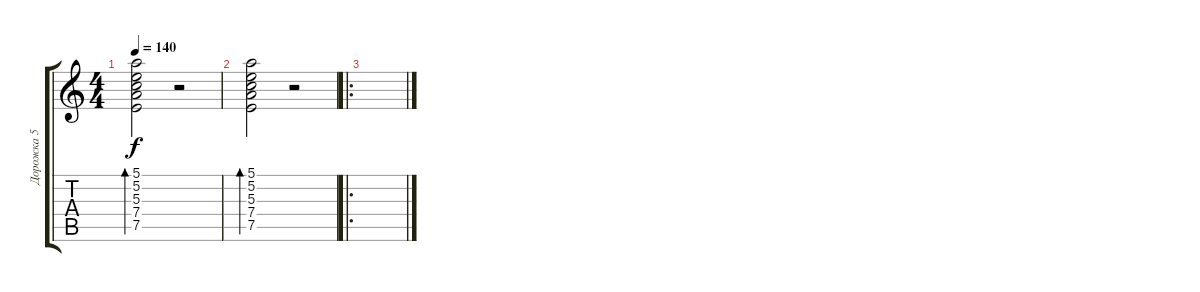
\track ("Дорожка 5" "Дорожка 5") {instrument acousticguitarsteel}
\staff {score tabs}
\tuning (E4 B3 G3 D3 A2 E2) {hide}
\ts (4 4)
\tempo 140
\clef g2
\ks c
(5.1 5.2 5.3 7.4 7.5).2{bd 240 dy f} r.2 |
(5.1 5.2 5.3 7.4 7.5).2{bd 240} r.2 |
\ro
